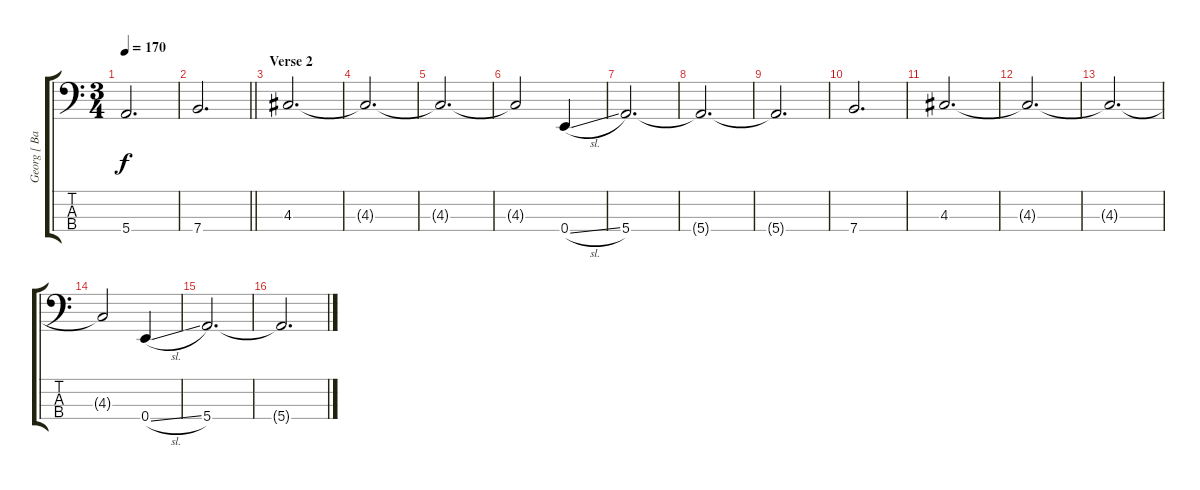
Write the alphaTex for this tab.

\track ("Georg [ Bass ]" "Georg [ Ba") {instrument electricbasspick}
\staff {score tabs}
\tuning (G2 D2 A1 E1) {hide}
\ts (3 4)
\tempo 170
\clef f4
\ks c
5.4{t}.2{d dy f} |
\barLineRight lightlight
7.4.2{d} |
\section ("" "Verse 2")
4.3.2{d} |
4.3{t}.2{d} |
4.3{t}.2{d} |
4.3{t}.2 0.4{sl}.4 |
5.4.2{d} |
5.4{t}.2{d} |
5.4{t}.2{d} |
7.4.2{d} |
4.3.2{d} |
4.3{t}.2{d} |
4.3{t}.2{d} |
4.3{t}.2 0.4{sl}.4 |
5.4.2{d} |
5.4{t}.2{d}
